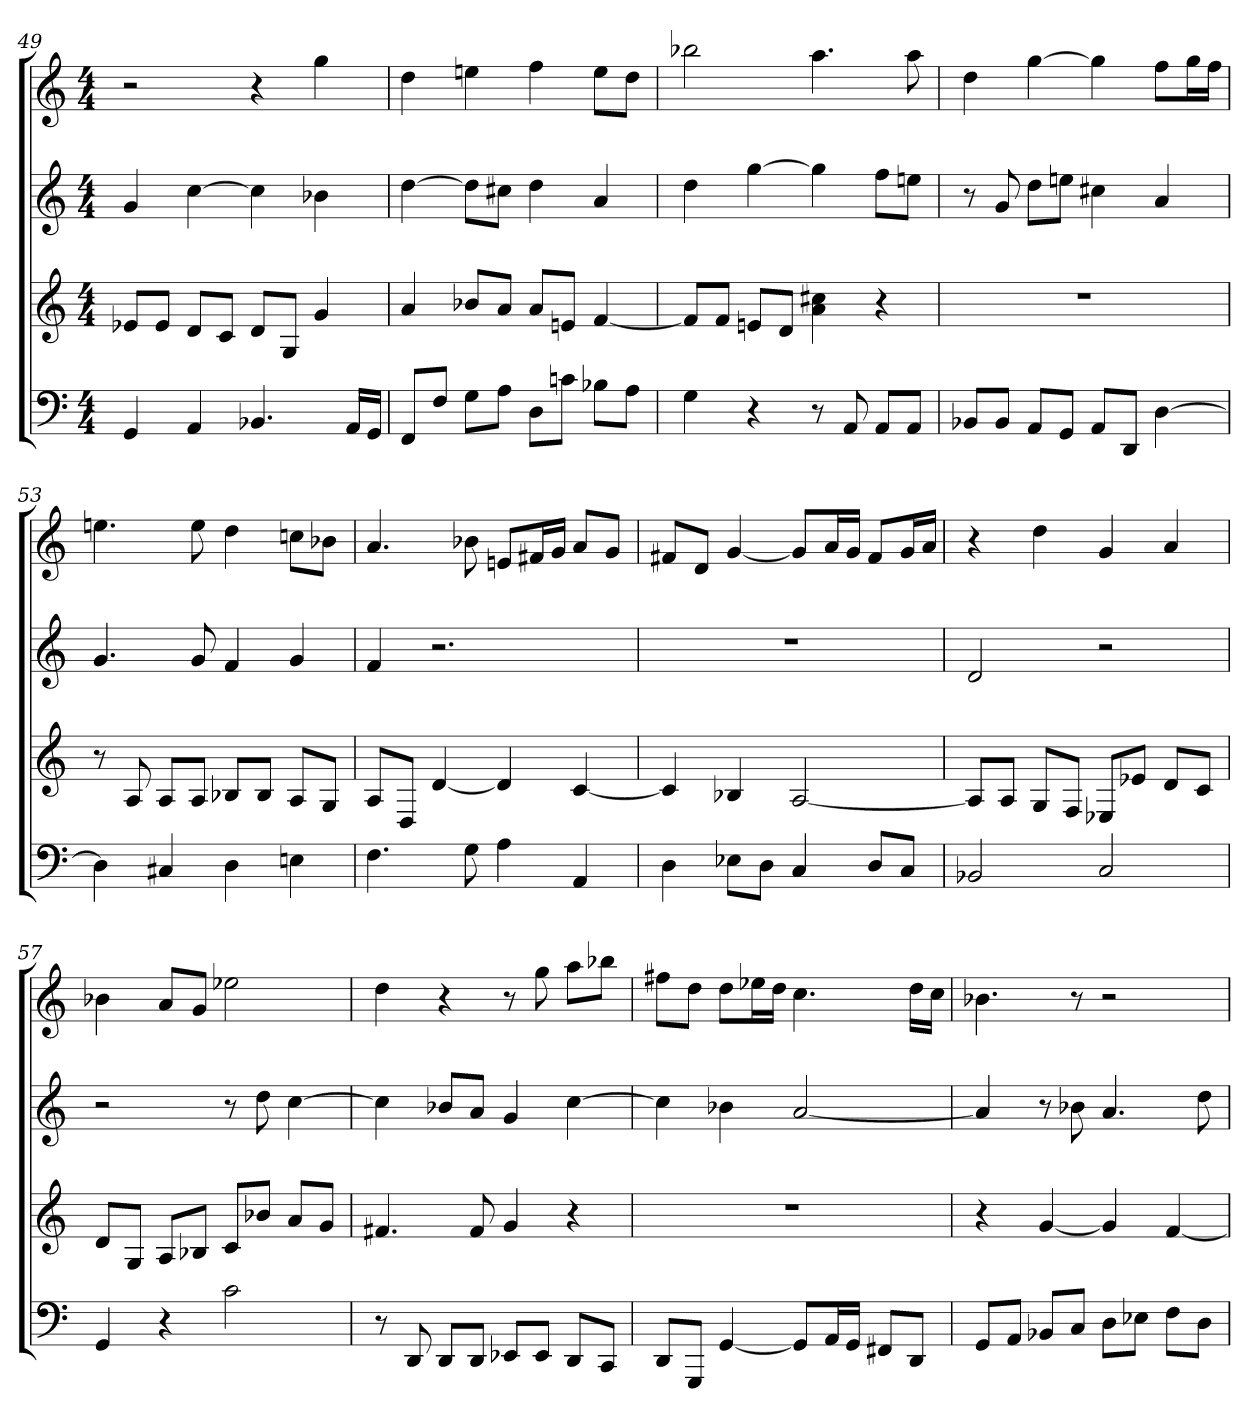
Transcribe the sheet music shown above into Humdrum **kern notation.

**kern	**kern	**kern	**kern
*part4	*part3	*part2	*part1
*staff4	*staff3	*staff2	*staff1
*M4/4	*M4/4	*M4/4	*M4/4
=49	=49	=49	=49
4GG	8e-XL	4g	2r
.	8e-J	.	.
4AA	8dL	[4cc	.
.	8cJ	.	.
4.BB-X	8dL	4cc]	4r
.	8GJ	.	.
.	4g	4b-X	4gg
16AALL	.	.	.
16GGJJ	.	.	.
=50	=50	=50	=50
8FFL	4a	[4dd	4dd
8FJ	.	.	.
8GL	8b-XL	8ddL]	4een
8AJ	8aJ	8cc#XJ	.
8DL	8aL	4dd	4ff
8cnJ	8enJ	.	.
8B-XL	[4f	4a	8eeL
8AJ	.	.	8ddJ
=51	=51	=51	=51
4G	8fL]	4dd	2bb-X
.	8fJ	.	.
4r	8enL	[4gg	.
.	8dJ	.	.
8r	4a 4cc#X	4gg]	4.aa
8AA	.	.	.
8AAL	4r	8ffL	.
8AAJ	.	8eenJ	8aa
=52	=52	=52	=52
8BB-XL	1r	8r	4dd
8BB-J	.	8g	.
8AAL	.	8ddL	[4gg
8GGJ	.	8eenJ	.
8AAL	.	4cc#X	4gg]
8DDJ	.	.	.
[4D	.	4a	8ffL
.	.	.	16ggL
.	.	.	16ffJJ
=53	=53	=53	=53
4D]	8r	4.g	4.een
.	8A	.	.
4C#X	8AL	.	.
.	8AJ	8g	8ee
4D	8B-XL	4f	4dd
.	8B-J	.	.
4En	8AL	4g	8ccnL
.	8GJ	.	8b-XJ
=54	=54	=54	=54
4.F	8AL	4f	4.a
.	8DJ	.	.
.	[4d	2.r	.
8G	.	.	8b-X
4A	4d]	.	8enL
.	.	.	16f#XL
.	.	.	16gJJ
4AA	[4c	.	8aL
.	.	.	8gJ
=55	=55	=55	=55
4D	4c]	1r	8f#XL
.	.	.	8dJ
8E-XL	4B-X	.	[4g
8DJ	.	.	.
4C	[2A	.	8gL]
.	.	.	16aL
.	.	.	16gJJ
8DL	.	.	8f#L
8CJ	.	.	16gL
.	.	.	16aJJ
=56	=56	=56	=56
2BB-X	8AL]	2d	4r
.	8AJ	.	.
.	8GL	.	4dd
.	8FJ	.	.
2C	8E-XL	2r	4g
.	8e-XJ	.	.
.	8dL	.	4a
.	8cJ	.	.
=57	=57	=57	=57
4GG	8dL	2r	4b-X
.	8GJ	.	.
4r	8AL	.	8aL
.	8B-XJ	.	8gJ
2c	8cL	8r	2ee-X
.	8b-XJ	8dd	.
.	8aL	[4cc	.
.	8gJ	.	.
=58	=58	=58	=58
8r	4.f#X	4cc]	4dd
8DD	.	.	.
8DDL	.	8b-XL	4r
8DDJ	8f#	8aJ	.
8EE-XL	4g	4g	8r
8EE-J	.	.	8gg
8DDL	4r	[4cc	8aaL
8CCJ	.	.	8bb-XJ
=59	=59	=59	=59
8DDL	1r	4cc]	8ff#XL
8GGGJ	.	.	8ddJ
[4GG	.	4b-X	8ddL
.	.	.	16ee-XL
.	.	.	16ddJJ
8GGL]	.	[2a	4.cc
16AAL	.	.	.
16GGJJ	.	.	.
8FF#XL	.	.	.
8DDJ	.	.	16ddLL
.	.	.	16ccJJ
=60	=60	=60	=60
8GGL	4r	4a]	4.b-X
8AAJ	.	.	.
8BB-XL	[4g	8r	.
8CJ	.	8b-X	8r
8DL	4g]	4.a	2r
8E-XJ	.	.	.
8FL	[4f	.	.
8DJ	.	8dd	.
=	=	=	=
*-	*-	*-	*-
